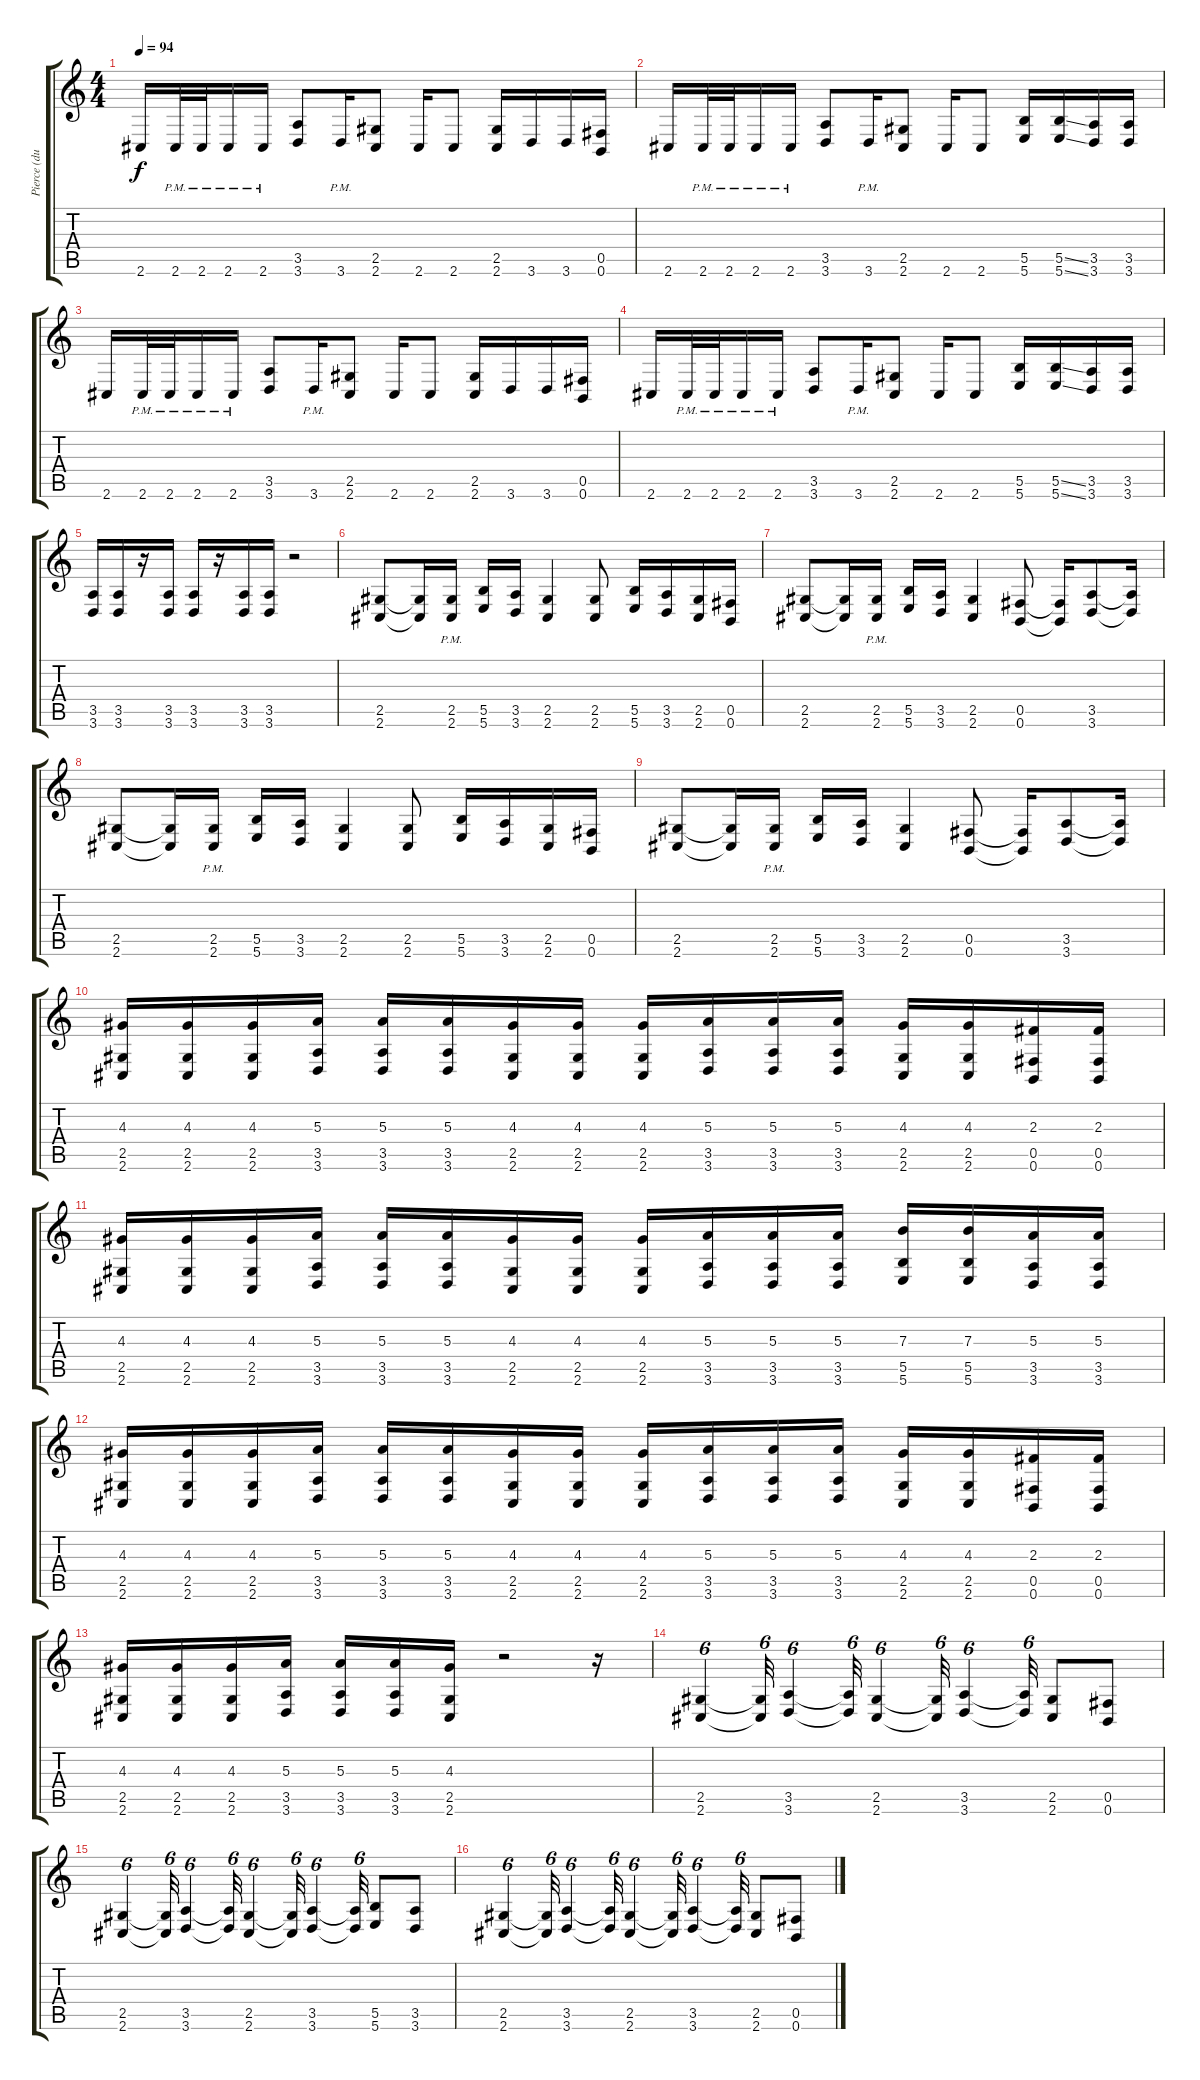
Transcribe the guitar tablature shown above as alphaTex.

\track ("Pierce (dub)" "Pierce (du") {instrument distortionguitar}
\staff {score tabs}
\tuning (Db4 Ab3 E3 B2 Gb2 B1) {hide}
\ts (4 4)
\tempo 94
\clef g2
\ks c
2.6.16{dy f instrument distortionguitar} 2.6{pm}.32 2.6{pm}.32 2.6{pm}.16 2.6{pm}.16 (3.5 3.6).8 3.6{pm}.16 (2.5 2.6).8 2.6.16 2.6.8 (2.5 2.6).16 3.6.16 3.6.16 (0.5 0.6).16 |
2.6.16 2.6{pm}.32 2.6{pm}.32 2.6{pm}.16 2.6{pm}.16 (3.5 3.6).8 3.6{pm}.16 (2.5 2.6).8 2.6.16 2.6.8 (5.5 5.6).16 (5.5{ss} 5.6{ss}).16 (3.5 3.6).16 (3.5 3.6).16 |
2.6.16 2.6{pm}.32 2.6{pm}.32 2.6{pm}.16 2.6{pm}.16 (3.5 3.6).8 3.6{pm}.16 (2.5 2.6).8 2.6.16 2.6.8 (2.5 2.6).16 3.6.16 3.6.16 (0.5 0.6).16 |
2.6.16 2.6{pm}.32 2.6{pm}.32 2.6{pm}.16 2.6{pm}.16 (3.5 3.6).8 3.6{pm}.16 (2.5 2.6).8 2.6.16 2.6.8 (5.5 5.6).16 (5.5{ss} 5.6{ss}).16 (3.5 3.6).16 (3.5 3.6).16 |
(3.5 3.6).16 (3.5 3.6).16 r.16 (3.5 3.6).16 (3.5 3.6).16 r.16 (3.5 3.6).16 (3.5 3.6).16 r.2 |
(2.5 2.6).8 (2.5{t} 2.6{t}).16 (2.5{pm} 2.6).16 (5.5 5.6).16 (3.5 3.6).16 (2.5 2.6).4 (2.5 2.6).8 (5.5 5.6).16 (3.5 3.6).16 (2.5 2.6).16 (0.5 0.6).16 |
(2.5 2.6).8 (2.5{t} 2.6{t}).16 (2.5{pm} 2.6).16 (5.5 5.6).16 (3.5 3.6).16 (2.5 2.6).4 (0.5 0.6).8 (0.5{t} 0.6{t}).16 (3.5 3.6).8 (3.5{t} 3.6{t}).16 |
(2.5 2.6).8 (2.5{t} 2.6{t}).16 (2.5{pm} 2.6).16 (5.5 5.6).16 (3.5 3.6).16 (2.5 2.6).4 (2.5 2.6).8 (5.5 5.6).16 (3.5 3.6).16 (2.5 2.6).16 (0.5 0.6).16 |
(2.5 2.6).8 (2.5{t} 2.6{t}).16 (2.5{pm} 2.6).16 (5.5 5.6).16 (3.5 3.6).16 (2.5 2.6).4 (0.5 0.6).8 (0.5{t} 0.6{t}).16 (3.5 3.6).8 (3.5{t} 3.6{t}).16 |
(4.3 2.5 2.6).16 (4.3 2.5 2.6).16 (4.3 2.5 2.6).16 (5.3 3.5 3.6).16 (5.3 3.5 3.6).16 (5.3 3.5 3.6).16 (4.3 2.5 2.6).16 (4.3 2.5 2.6).16 (4.3 2.5 2.6).16 (5.3 3.5 3.6).16 (5.3 3.5 3.6).16 (5.3 3.5 3.6).16 (4.3 2.5 2.6).16 (4.3 2.5 2.6).16 (2.3 0.5 0.6).16 (2.3 0.5 0.6).16 |
(4.3 2.5 2.6).16 (4.3 2.5 2.6).16 (4.3 2.5 2.6).16 (5.3 3.5 3.6).16 (5.3 3.5 3.6).16 (5.3 3.5 3.6).16 (4.3 2.5 2.6).16 (4.3 2.5 2.6).16 (4.3 2.5 2.6).16 (5.3 3.5 3.6).16 (5.3 3.5 3.6).16 (5.3 3.5 3.6).16 (7.3 5.5 5.6).16 (7.3 5.5 5.6).16 (5.3 3.5 3.6).16 (5.3 3.5 3.6).16 |
(4.3 2.5 2.6).16 (4.3 2.5 2.6).16 (4.3 2.5 2.6).16 (5.3 3.5 3.6).16 (5.3 3.5 3.6).16 (5.3 3.5 3.6).16 (4.3 2.5 2.6).16 (4.3 2.5 2.6).16 (4.3 2.5 2.6).16 (5.3 3.5 3.6).16 (5.3 3.5 3.6).16 (5.3 3.5 3.6).16 (4.3 2.5 2.6).16 (4.3 2.5 2.6).16 (2.3 0.5 0.6).16 (2.3 0.5 0.6).16 |
(4.3 2.5 2.6).16 (4.3 2.5 2.6).16 (4.3 2.5 2.6).16 (5.3 3.5 3.6).16 (5.3 3.5 3.6).16 (5.3 3.5 3.6).16 (4.3 2.5 2.6).16 r.2 r.16 |
(2.5 2.6).4{tu (6 4)} (2.5{t} 2.6{t}).32{tu (6 4)} (3.5 3.6).4{tu (6 4)} (3.5{t} 3.6{t}).32{tu (6 4)} (2.5 2.6).4{tu (6 4)} (2.5{t} 2.6{t}).32{tu (6 4)} (3.5 3.6).4{tu (6 4)} (3.5{t} 3.6{t}).32{tu (6 4)} (2.5 2.6).8 (0.5 0.6).8 |
(2.5 2.6).4{tu (6 4)} (2.5{t} 2.6{t}).32{tu (6 4)} (3.5 3.6).4{tu (6 4)} (3.5{t} 3.6{t}).32{tu (6 4)} (2.5 2.6).4{tu (6 4)} (2.5{t} 2.6{t}).32{tu (6 4)} (3.5 3.6).4{tu (6 4)} (3.5{t} 3.6{t}).32{tu (6 4)} (5.5 5.6).8 (3.5 3.6).8 |
(2.5 2.6).4{tu (6 4)} (2.5{t} 2.6{t}).32{tu (6 4)} (3.5 3.6).4{tu (6 4)} (3.5{t} 3.6{t}).32{tu (6 4)} (2.5 2.6).4{tu (6 4)} (2.5{t} 2.6{t}).32{tu (6 4)} (3.5 3.6).4{tu (6 4)} (3.5{t} 3.6{t}).32{tu (6 4)} (2.5 2.6).8 (0.5 0.6).8
